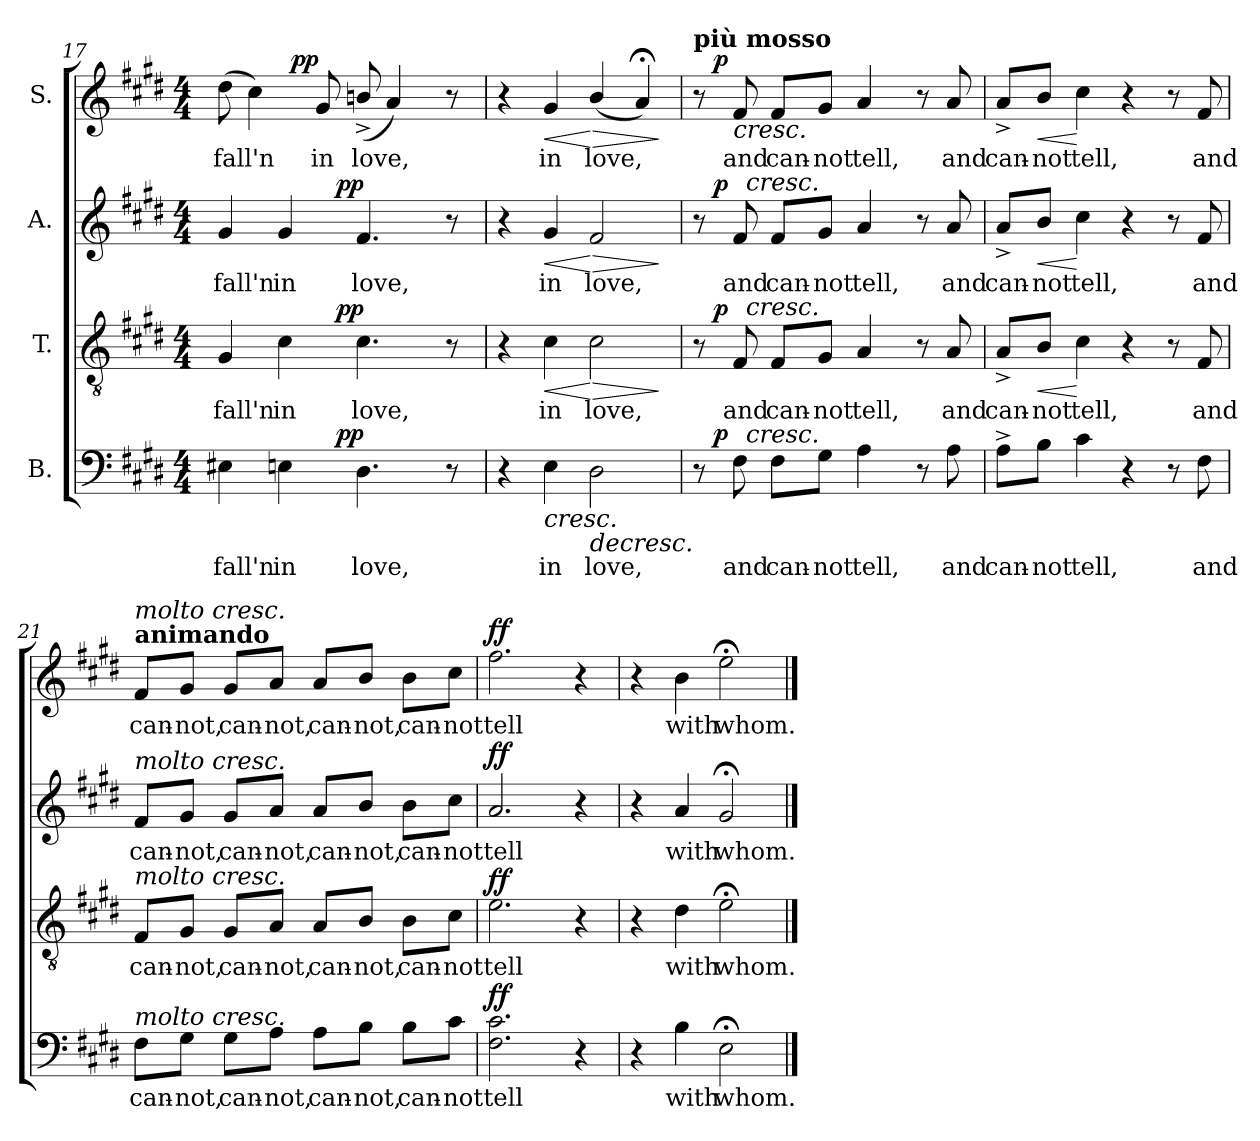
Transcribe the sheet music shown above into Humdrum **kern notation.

**kern	**text	**dynam	**kern	**text	**dynam	**kern	**text	**dynam	**kern	**text	**dynam
*part4	*part4	*part4	*part3	*part3	*part3	*part2	*part2	*part2	*part1	*part1	*part1
*staff4	*staff4	*staff4	*staff3	*staff3	*staff3	*staff2	*staff2	*staff2	*staff1	*staff1	*staff1
*I"B.	*	*	*I"T.	*	*	*I"A.	*	*	*I"S.	*	*
!!LO:LB:g=z
*clefF4	*	*	*clefGv2	*	*	*clefG2	*	*	*clefG2	*	*
*k[f#c#g#d#]	*	*	*k[f#c#g#d#]	*	*	*k[f#c#g#d#]	*	*	*k[f#c#g#d#]	*	*
*E:	*	*	*E:	*	*	*E:	*	*	*E:	*	*
*M4/4	*	*	*M4/4	*	*	*M4/4	*	*	*M4/4	*	*
=17	=17	=17	=17	=17	=17	=17	=17	=17	=17	=17	=17
!	!	!	!	!	!	!	!	!	!LO:TX:a:B:t=rall.	!	!
!	!LO:LY:b	!	!	!LO:LY:b	!	!	!LO:LY:b	!	!	!LO:LY:b	!
*^	*	*	*^	*	*	*^	*	*	*^	*	*
4E#X\	4..ryy	fall'n	.	4G#/	4..ryy	fall'n	.	4g#/	4..ryy	fall'n	.	(>8dd#\	4ryy	fall'n	.
.	.	.	.	.	.	.	.	.	.	.	.	4cc#\)	.	.	.
!	!	!LO:LY:b	!	!	!	!LO:LY:b	!	!	!	!LO:LY:b	!	!	!	!	!
4En\	.	in	.	4c#\	.	in	.	4g#/	.	in	.	.	32ryy	.	.
!	!	!	!	!	!	!	!	!	!	!	!	!	!	!	!LO:DY:a
.	.	.	.	.	.	.	.	.	.	.	.	.	2ryy	.	pp
!	!	!	!	!	!	!	!	!	!	!	!	!	!	!LO:LY:b	!
.	.	.	.	.	.	.	.	.	.	.	.	8g#/	.	in	.
!	!	!	!LO:DY:a	!	!	!	!LO:DY:a	!	!	!	!LO:DY:a	!	!	!	!
.	2ryy	.	pp	.	2ryy	.	pp	.	2ryy	.	pp	.	.	.	.
!	!	!LO:LY:b	!	!	!	!LO:LY:b	!	!	!	!LO:LY:b	!	!	!	!LO:LY:b	!
4.D#\	.	love,	.	4.c#\	.	love,	.	4.f#/	.	love,	.	(<8bn^>/	.	love,	.
.	.	.	.	.	.	.	.	.	.	.	.	4a/)	.	.	.
.	.	.	.	.	.	.	.	.	.	.	.	.	8..ryy	.	.
8r	.	.	.	8r	.	.	.	8r	.	.	.	8r	.	.	.
.	16ryy	.	.	.	16ryy	.	.	.	16ryy	.	.	.	.	.	.
*v	*v	*	*	*	*	*	*	*v	*v	*	*	*v	*v	*	*
*	*	*	*v	*v	*	*	*	*	*	*	*	*
=18	=18	=18	=18	=18	=18	=18	=18	=18	=18	=18	=18
4r	.	.	4r	.	.	4r	.	.	4r	.	.
!	!LO:LY:b	!LO:HP:b	!	!LO:LY:b	!LO:HP:b	!	!LO:LY:b	!LO:HP:b	!	!LO:LY:b	!LO:HP:b
4E\	in	<	4c#\	in	<	4g#/	in	<	4g#/	in	<
!	!LO:LY:b	!LO:HP:b	!	!LO:LY:b	!LO:HP:n=1:b	!	!LO:LY:b	!LO:HP:n=1:b	!	!LO:LY:b	!LO:HP:n=1:b
2D#\	love,	>	2c#\	love,	[ >	2f#/	love,	[ >	(<4b/	love,	[ >
.	.	.	.	.	.	.	.	.	4a;/)	.	.
.	.	[	.	.	]	.	.	]	.	.	]
=19	=19	=19	=19	=19	=19	=19	=19	=19	=19	=19	=19
*^	*	*	*^	*	*	*^	*	*	*^	*	*
!	!	!	!	!	!	!	!	!	!	!	!	!LO:TX:a:B:t=più mosso	!	!	!
*	*^	*	*	*	*^	*	*	*	*^	*	*	*	*	*	*
8r	16ryy	8ryy	.	.	8r	16ryy	8ryy	.	.	8r	16ryy	8ryy	.	.	8r	16ryy	.	.
!	!	!	!	!LO:DY:a	!	!	!	!	!LO:DY:a	!	!	!	!	!LO:DY:a	!	!	!	!LO:DY:b
.	2...ryy	.	.	p	.	2...ryy	.	.	p	.	2...ryy	.	.	p	.	2...ryy	.	p
!	!	!	!	!	!	!	!	!	!	!	!	!	!	!	!LO:TX:b:i:t=cresc.	!	!	!
!	!	!	!LO:LY:b	!	!	!	!	!LO:LY:b	!	!	!	!	!LO:LY:b	!	!	!	!LO:LY:b	!
8F#\	.	32ryy	and	.	8F#/	.	32ryy	and	.	8f#/	.	32ryy	and	.	8f#/	.	and	.
!	!	!	!	!	!	!	!	!	!	!	!	!LO:TX:a:i:t=cresc.	!	!	!	!	!	!
!	!	!	!	!	!	!	!LO:TX:a:i:t=cresc.	!	!	!	!	!	!	!	!	!	!	!
!	!	!LO:TX:a:i:t=cresc.	!	!	!	!	!	!	!	!	!	!	!	!	!	!	!	!
.	.	2ryy	.	.	.	.	2ryy	.	.	.	.	2ryy	.	.	.	.	.	.
!	!	!	!LO:LY:b	!	!	!	!	!LO:LY:b	!	!	!	!	!LO:LY:b	!	!	!	!LO:LY:b	!
8F#\L	.	.	can-	.	8F#/L	.	.	can-	.	8f#/L	.	.	can-	.	8f#/L	.	can-	.
!	!	!	!LO:LY:b:rj	!	!	!	!	!LO:LY:b:rj	!	!	!	!	!LO:LY:b:rj	!	!	!	!LO:LY:b:rj	!
8G#\J	.	.	-not	.	8G#/J	.	.	-not	.	8g#/J	.	.	-not	.	8g#/J	.	-not	.
!	!	!	!LO:LY:b	!	!	!	!	!LO:LY:b	!	!	!	!	!LO:LY:b	!	!	!	!LO:LY:b	!
4A\	.	.	tell,	.	4A/	.	.	tell,	.	4a/	.	.	tell,	.	4a/	.	tell,	.
.	.	4ryy	.	.	.	.	4ryy	.	.	.	.	4ryy	.	.	.	.	.	.
8r	.	.	.	.	8r	.	.	.	.	8r	.	.	.	.	8r	.	.	.
!	!	!	!LO:LY:b	!	!	!	!	!LO:LY:b	!	!	!	!	!LO:LY:b	!	!	!	!LO:LY:b	!
8A\	.	.	and	.	8A/	.	.	and	.	8a/	.	.	and	.	8a/	.	and	.
.	.	16.ryy	.	.	.	.	16.ryy	.	.	.	.	16.ryy	.	.	.	.	.	.
=20	=20	=20	=20	=20	=20	=20	=20	=20	=20	=20	=20	=20	=20	=20	=20	=20	=20	=20
!	!	!	!LO:LY:b	!	!	!	!	!LO:LY:b	!	!	!	!	!LO:LY:b	!	!	!	!LO:LY:b	!
*v	*v	*v	*	*	*	*	*	*	*	*v	*v	*v	*	*	*v	*v	*	*
*	*	*	*v	*v	*v	*	*	*	*	*	*	*	*
8A^>\L	can-	.	8A^</L	can-	.	8a^</L	can-	.	8a^</L	can-	.
!	!LO:LY:b:rj	!	!	!LO:LY:b:rj	!LO:HP:b	!	!LO:LY:b:rj	!LO:HP:b	!	!LO:LY:b:rj	!LO:HP:b
8B\J	-not	.	8B/J	-not	<	8b/J	-not	<	8b/J	-not	<
!	!LO:LY:b	!	!	!LO:LY:b	!	!	!LO:LY:b	!	!	!LO:LY:b	!
4c#\	tell,	]	4c#\	tell,	[	4cc#\	tell,	[	4cc#\	tell,	[
4r	.	.	4r	.	.	4r	.	.	4r	.	.
8r	.	.	8r	.	.	8r	.	.	8r	.	.
!	!LO:LY:b	!	!	!LO:LY:b	!	!	!LO:LY:b	!	!	!LO:LY:b	!
8F#\	and	.	8F#/	and	.	8f#/	and	.	8f#/	and	.
!!LO:LB:g=z
=21	=21	=21	=21	=21	=21	=21	=21	=21	=21	=21	=21
!	!	!	!	!	!	!	!	!	!LO:TX:a:B:t=animando	!	!
!	!	!	!	!	!	!	!	!	!LO:TX:a:i:t=molto cresc.	!	!
!	!	!	!	!	!	!LO:TX:a:i:t=molto cresc.	!	!	!	!	!
!	!	!	!LO:TX:a:i:t=molto cresc.	!	!	!	!	!	!	!	!
!LO:TX:a:i:t=molto cresc.	!	!	!	!	!	!	!	!	!	!	!
!	!LO:LY:b	!	!	!LO:LY:b	!	!	!LO:LY:b	!	!	!LO:LY:b	!
8F#\L	can-	.	8F#/L	can-	.	8f#/L	can-	.	8f#/L	can-	.
!	!LO:LY:b	!	!	!LO:LY:b	!	!	!LO:LY:b	!	!	!LO:LY:b	!
8G#\J	-not,	.	8G#/J	-not,	.	8g#/J	-not,	.	8g#/J	-not,	.
!	!LO:LY:b	!	!	!LO:LY:b	!	!	!LO:LY:b	!	!	!LO:LY:b	!
8G#\L	can-	.	8G#/L	can-	.	8g#/L	can-	.	8g#/L	can-	.
!	!LO:LY:b	!	!	!LO:LY:b	!	!	!LO:LY:b	!	!	!LO:LY:b	!
8A\J	-not,	.	8A/J	-not,	.	8a/J	-not,	.	8a/J	-not,	.
!	!LO:LY:b	!	!	!LO:LY:b	!	!	!LO:LY:b	!	!	!LO:LY:b	!
8A\L	can-	.	8A/L	can-	.	8a/L	can-	.	8a/L	can-	.
!	!LO:LY:b	!	!	!LO:LY:b	!	!	!LO:LY:b	!	!	!LO:LY:b	!
8B\J	-not,	.	8B/J	-not,	.	8b/J	-not,	.	8b/J	-not,	.
!	!LO:LY:b	!	!	!LO:LY:b	!	!	!LO:LY:b	!	!	!LO:LY:b	!
8B\L	can-	.	8B\L	can-	.	8b\L	can-	.	8b\L	can-	.
!	!LO:LY:b	!	!	!LO:LY:b	!	!	!LO:LY:b	!	!	!LO:LY:b	!
8c#\J	-not	.	8c#\J	-not	.	8cc#\J	-not	.	8cc#\J	-not	.
=22	=22	=22	=22	=22	=22	=22	=22	=22	=22	=22	=22
!	!LO:LY:b	!LO:DY:a	!	!LO:LY:b	!LO:DY:b	!	!LO:LY:b	!LO:DY:a	!	!LO:LY:b	!LO:DY:a
2.F#\ 2.c#\	tell	ff	2.e\	tell	ff	2.a/	tell	ff	2.ff#\	tell	ff
4r	.	.	4r	.	.	4r	.	.	4r	.	.
=23	=23	=23	=23	=23	=23	=23	=23	=23	=23	=23	=23
4r	.	.	4r	.	.	4r	.	.	4r	.	.
!	!LO:LY:b	!	!	!LO:LY:b	!	!	!LO:LY:b	!	!	!LO:LY:b	!
4B\	with	.	4d#\	with	.	4a/	with	.	4b\	with	.
!	!LO:LY:b	!	!	!LO:LY:b	!	!	!LO:LY:b	!	!	!LO:LY:b	!
2E;<\	whom.	.	2e;<\	whom.	.	2g#;/	whom.	.	2ee;<\	whom.	.
==	==	==	==	==	==	==	==	==	==	==	==
*-	*-	*-	*-	*-	*-	*-	*-	*-	*-	*-	*-
